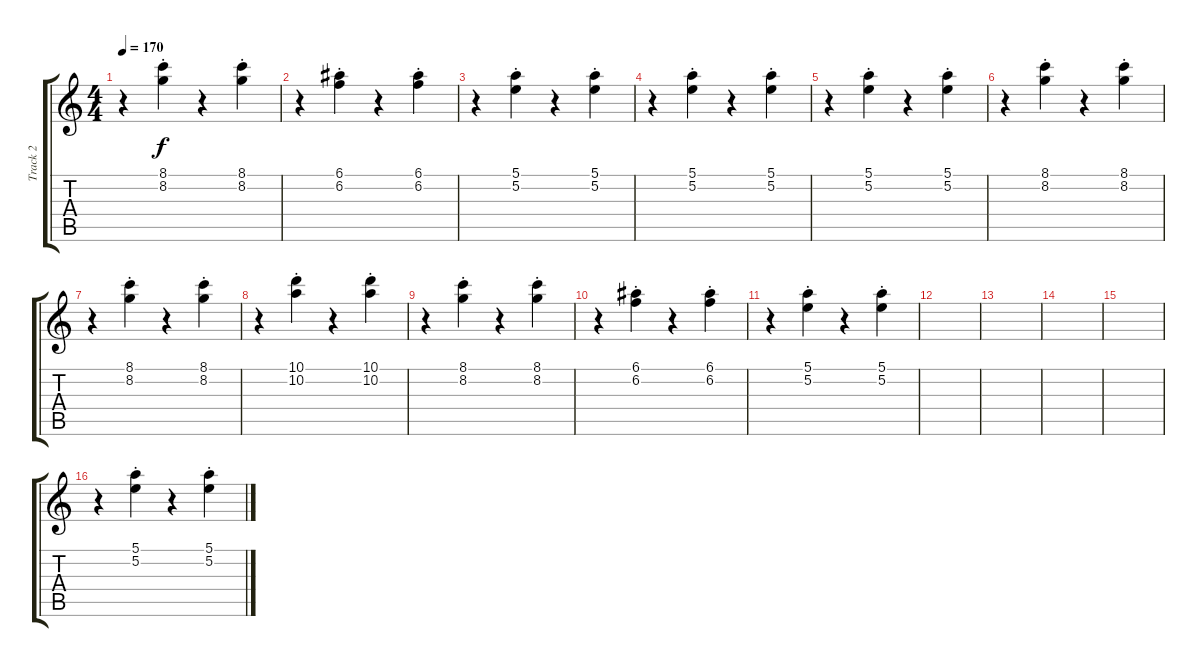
\track ("Track 2" "Track 2") {instrument acousticguitarsteel}
\staff {score tabs}
\tuning (E4 B3 G3 D3 A2 E2) {hide}
\ts (4 4)
\tempo 170
\clef g2
\ks c
r.4{dy f} (8.1 8.2{st}).4 r.4 (8.1 8.2{st}).4 |
r.4 (6.1 6.2{st}).4 r.4 (6.1 6.2{st}).4 |
r.4 (5.1 5.2{st}).4 r.4 (5.1 5.2{st}).4 |
r.4 (5.1{st} 5.2).4 r.4 (5.1{st} 5.2).4 |
r.4 (5.1{st} 5.2).4 r.4 (5.1{st} 5.2).4 |
r.4 (8.1{st} 8.2).4 r.4 (8.1{st} 8.2).4 |
r.4 (8.1{st} 8.2).4 r.4 (8.1{st} 8.2).4 |
r.4 (10.1 10.2{st}).4 r.4 (10.1 10.2{st}).4 |
r.4 (8.1 8.2{st}).4 r.4 (8.1 8.2{st}).4 |
r.4 (6.1 6.2{st}).4 r.4 (6.1 6.2{st}).4 |
r.4 (5.1 5.2{st}).4 r.4 (5.1 5.2{st}).4 |
|
|
|
|
r.4 (5.1{st} 5.2).4 r.4 (5.1{st} 5.2).4
